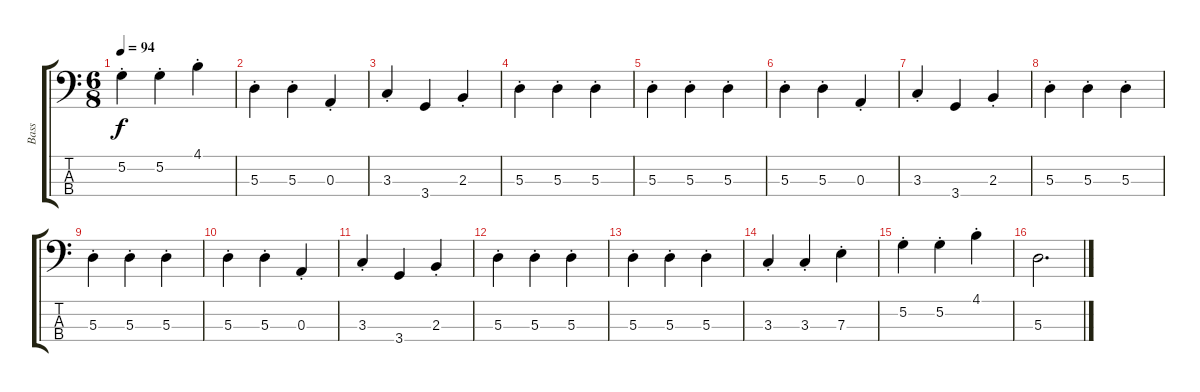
\track ("Bass" "Bass") {instrument electricbassfinger}
\staff {score tabs}
\tuning (G2 D2 A1 E1) {hide}
\ts (6 8)
\tempo 94
\clef f4
\ks c
5.2{st}.4{dy f} 5.2{st}.4 4.1{st}.4 |
5.3{st}.4 5.3{st}.4 0.3{st}.4 |
3.3{st}.4 3.4.4 2.3{st}.4 |
5.3{st}.4 5.3{st}.4 5.3{st}.4 |
5.3{st}.4 5.3{st}.4 5.3{st}.4 |
5.3{st}.4 5.3{st}.4 0.3{st}.4 |
3.3{st}.4 3.4.4 2.3{st}.4 |
5.3{st}.4 5.3{st}.4 5.3{st}.4 |
5.3{st}.4 5.3{st}.4 5.3{st}.4 |
5.3{st}.4 5.3{st}.4 0.3{st}.4 |
3.3{st}.4 3.4.4 2.3{st}.4 |
5.3{st}.4 5.3{st}.4 5.3{st}.4 |
5.3{st}.4 5.3{st}.4 5.3{st}.4 |
3.3{st}.4 3.3{st}.4 7.3{st}.4 |
5.2{st}.4 5.2{st}.4 4.1{st}.4 |
5.3.2{d}
